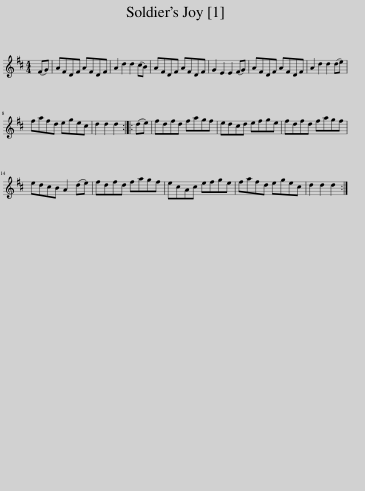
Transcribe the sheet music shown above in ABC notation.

X:1
L:1/8
M:4/4
I:linebreak $
K:D
V:1 treble
V:1
 (FG) | AFDF AFDF | A2 d2 d2 (cB) | AFDF AFDF | G2 E2 E2 (FG) | %5
 AFDF AFDF | A2 d2 d2 (de) |$ fafd egec | d2 d2 d2 :: (de) | %10
 fdfd fagf | edcd efge | fdfd fagf |$ edcB A2 (de) | fdfd fagf | %15
 ecAc efge | fafd egec | d2 d2 d2 :| %18
